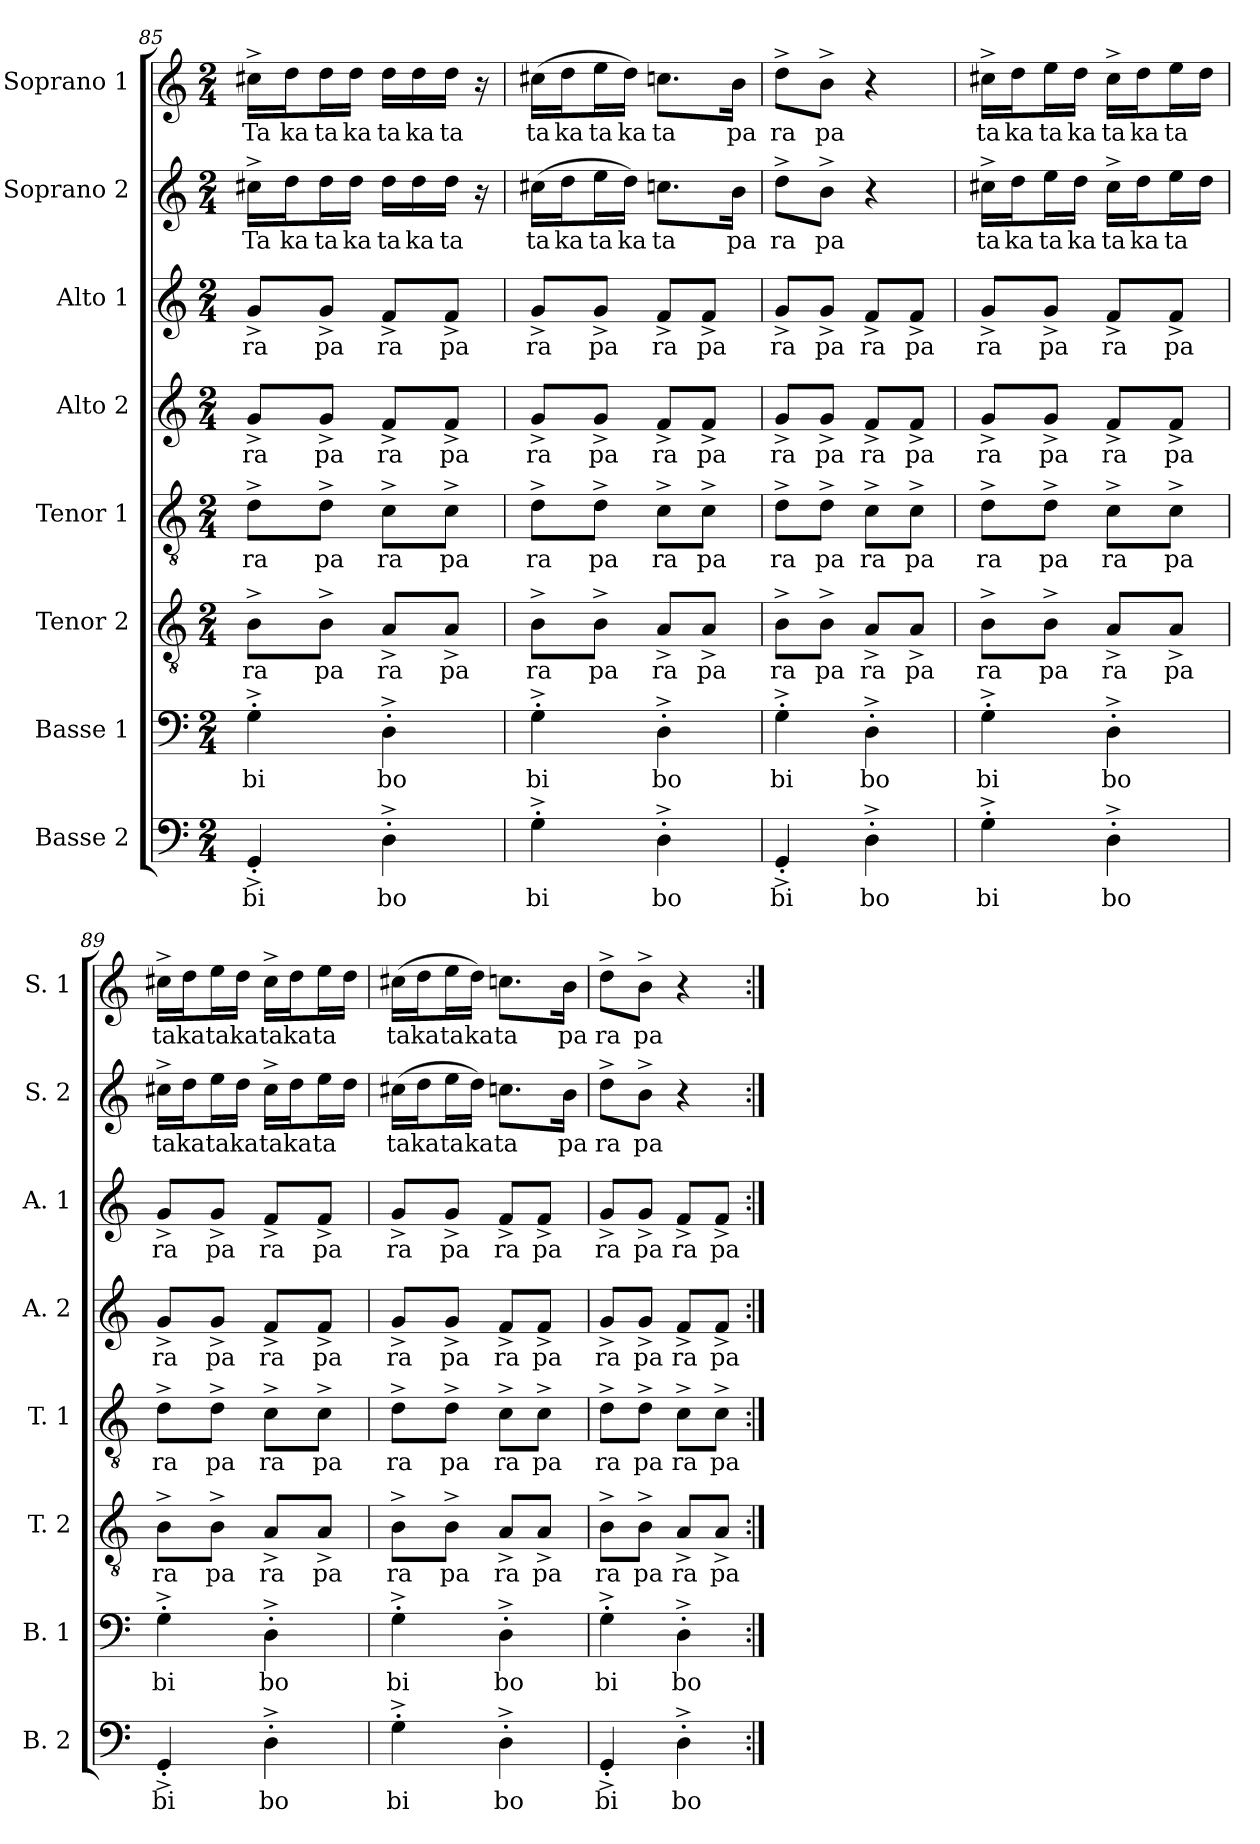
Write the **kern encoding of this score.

**kern	**text	**kern	**text	**kern	**text	**kern	**text	**kern	**text	**kern	**text	**kern	**text	**kern	**text
*part8	*part8	*part7	*part7	*part6	*part6	*part5	*part5	*part4	*part4	*part3	*part3	*part2	*part2	*part1	*part1
*staff8	*staff8	*staff7	*staff7	*staff6	*staff6	*staff5	*staff5	*staff4	*staff4	*staff3	*staff3	*staff2	*staff2	*staff1	*staff1
*I"Basse 2	*	*I"Basse 1	*	*I"Tenor 2	*	*I"Tenor 1	*	*I"Alto 2	*	*I"Alto 1	*	*I"Soprano 2	*	*I"Soprano 1	*
*I'B. 2	*	*I'B. 1	*	*I'T. 2	*	*I'T. 1	*	*I'A. 2	*	*I'A. 1	*	*I'S. 2	*	*I'S. 1	*
*clefF4	*	*clefF4	*	*clefGv2	*	*clefGv2	*	*clefG2	*	*clefG2	*	*clefG2	*	*clefG2	*
*k[]	*	*k[]	*	*k[]	*	*k[]	*	*k[]	*	*k[]	*	*k[]	*	*k[]	*
*M2/4	*	*M2/4	*	*M2/4	*	*M2/4	*	*M2/4	*	*M2/4	*	*M2/4	*	*M2/4	*
=85	=85	=85	=85	=85	=85	=85	=85	=85	=85	=85	=85	=85	=85	=85	=85
!	!LO:LY:b	!	!LO:LY:b	!	!LO:LY:b	!	!LO:LY:b	!	!LO:LY:b	!	!LO:LY:b	!	!LO:LY:b	!	!LO:LY:b
4GG^'/	bi	4G^'\	bi	8B^\L	ra	8d^\L	ra	8g^/L	ra	8g^/L	ra	16cc#X^\LL	Ta	16cc#X^\LL	Ta
!	!	!	!	!	!	!	!	!	!	!	!	!	!LO:LY:b	!	!LO:LY:b
.	.	.	.	.	.	.	.	.	.	.	.	16dd\J	ka	16dd\J	ka
!	!	!	!	!	!LO:LY:b	!	!LO:LY:b	!	!LO:LY:b	!	!LO:LY:b	!	!LO:LY:b	!	!LO:LY:b
.	.	.	.	8B^\J	pa	8d^\J	pa	8g^/J	pa	8g^/J	pa	16dd\L	ta	16dd\L	ta
!	!	!	!	!	!	!	!	!	!	!	!	!	!LO:LY:b	!	!LO:LY:b
.	.	.	.	.	.	.	.	.	.	.	.	16dd\JJ	ka	16dd\JJ	ka
!	!LO:LY:b	!	!LO:LY:b	!	!LO:LY:b	!	!LO:LY:b	!	!LO:LY:b	!	!LO:LY:b	!	!LO:LY:b	!	!LO:LY:b
4D^'\	bo	4D^'\	bo	8A^/L	ra	8c^\L	ra	8f^/L	ra	8f^/L	ra	16dd\LL	ta	16dd\LL	ta
!	!	!	!	!	!	!	!	!	!	!	!	!	!LO:LY:b	!	!LO:LY:b
.	.	.	.	.	.	.	.	.	.	.	.	16dd\	ka	16dd\	ka
!	!	!	!	!	!LO:LY:b	!	!LO:LY:b	!	!LO:LY:b	!	!LO:LY:b	!	!LO:LY:b	!	!LO:LY:b
.	.	.	.	8A^/J	pa	8c^\J	pa	8f^/J	pa	8f^/J	pa	16dd\JJ	ta	16dd\JJ	ta
.	.	.	.	.	.	.	.	.	.	.	.	16r	.	16r	.
=86	=86	=86	=86	=86	=86	=86	=86	=86	=86	=86	=86	=86	=86	=86	=86
!	!LO:LY:b	!	!LO:LY:b	!	!LO:LY:b	!	!LO:LY:b	!	!LO:LY:b	!	!LO:LY:b	!	!LO:LY:b	!	!LO:LY:b
4G^'\	bi	4G^'\	bi	8B^\L	ra	8d^\L	ra	8g^/L	ra	8g^/L	ra	(16cc#X\LL	ta	(16cc#X\LL	ta
!	!	!	!	!	!	!	!	!	!	!	!	!	!LO:LY:b	!	!LO:LY:b
.	.	.	.	.	.	.	.	.	.	.	.	16dd\J	ka	16dd\J	ka
!	!	!	!	!	!LO:LY:b	!	!LO:LY:b	!	!LO:LY:b	!	!LO:LY:b	!	!LO:LY:b	!	!LO:LY:b
.	.	.	.	8B^\J	pa	8d^\J	pa	8g^/J	pa	8g^/J	pa	16ee\L	ta	16ee\L	ta
!	!	!	!	!	!	!	!	!	!	!	!	!	!LO:LY:b	!	!LO:LY:b
.	.	.	.	.	.	.	.	.	.	.	.	16dd\JJ)	ka	16dd\JJ)	ka
!	!LO:LY:b	!	!LO:LY:b	!	!LO:LY:b	!	!LO:LY:b	!	!LO:LY:b	!	!LO:LY:b	!	!LO:LY:b	!	!LO:LY:b
4D^'\	bo	4D^'\	bo	8A^/L	ra	8c^\L	ra	8f^/L	ra	8f^/L	ra	8.ccn\L	ta	8.ccn\L	ta
!	!	!	!	!	!LO:LY:b	!	!LO:LY:b	!	!LO:LY:b	!	!LO:LY:b	!	!	!	!
.	.	.	.	8A^/J	pa	8c^\J	pa	8f^/J	pa	8f^/J	pa	.	.	.	.
!	!	!	!	!	!	!	!	!	!	!	!	!	!LO:LY:b	!	!LO:LY:b
.	.	.	.	.	.	.	.	.	.	.	.	16b\Jk	pa	16b\Jk	pa
=87	=87	=87	=87	=87	=87	=87	=87	=87	=87	=87	=87	=87	=87	=87	=87
!	!LO:LY:b	!	!LO:LY:b	!	!LO:LY:b	!	!LO:LY:b	!	!LO:LY:b	!	!LO:LY:b	!	!LO:LY:b	!	!LO:LY:b
4GG^'/	bi	4G^'\	bi	8B^\L	ra	8d^\L	ra	8g^/L	ra	8g^/L	ra	8dd^\L	ra	8dd^\L	ra
!	!	!	!	!	!LO:LY:b	!	!LO:LY:b	!	!LO:LY:b	!	!LO:LY:b	!	!LO:LY:b	!	!LO:LY:b
.	.	.	.	8B^\J	pa	8d^\J	pa	8g^/J	pa	8g^/J	pa	8b^\J	pa	8b^\J	pa
!	!LO:LY:b	!	!LO:LY:b	!	!LO:LY:b	!	!LO:LY:b	!	!LO:LY:b	!	!LO:LY:b	!	!	!	!
4D^'\	bo	4D^'\	bo	8A^/L	ra	8c^\L	ra	8f^/L	ra	8f^/L	ra	4r	.	4r	.
!	!	!	!	!	!LO:LY:b	!	!LO:LY:b	!	!LO:LY:b	!	!LO:LY:b	!	!	!	!
.	.	.	.	8A^/J	pa	8c^\J	pa	8f^/J	pa	8f^/J	pa	.	.	.	.
=88	=88	=88	=88	=88	=88	=88	=88	=88	=88	=88	=88	=88	=88	=88	=88
!	!LO:LY:b	!	!LO:LY:b	!	!LO:LY:b	!	!LO:LY:b	!	!LO:LY:b	!	!LO:LY:b	!	!LO:LY:b	!	!LO:LY:b
4G^'\	bi	4G^'\	bi	8B^\L	ra	8d^\L	ra	8g^/L	ra	8g^/L	ra	16cc#X^\LL	ta	16cc#X^\LL	ta
!	!	!	!	!	!	!	!	!	!	!	!	!	!LO:LY:b	!	!LO:LY:b
.	.	.	.	.	.	.	.	.	.	.	.	16dd\J	ka	16dd\J	ka
!	!	!	!	!	!LO:LY:b	!	!LO:LY:b	!	!LO:LY:b	!	!LO:LY:b	!	!LO:LY:b	!	!LO:LY:b
.	.	.	.	8B^\J	pa	8d^\J	pa	8g^/J	pa	8g^/J	pa	16ee\L	ta	16ee\L	ta
!	!	!	!	!	!	!	!	!	!	!	!	!	!LO:LY:b	!	!LO:LY:b
.	.	.	.	.	.	.	.	.	.	.	.	16dd\JJ	ka	16dd\JJ	ka
!	!LO:LY:b	!	!LO:LY:b	!	!LO:LY:b	!	!LO:LY:b	!	!LO:LY:b	!	!LO:LY:b	!	!LO:LY:b	!	!LO:LY:b
4D^'\	bo	4D^'\	bo	8A^/L	ra	8c^\L	ra	8f^/L	ra	8f^/L	ra	16cc#^\LL	ta	16cc#^\LL	ta
!	!	!	!	!	!	!	!	!	!	!	!	!	!LO:LY:b	!	!LO:LY:b
.	.	.	.	.	.	.	.	.	.	.	.	16dd\J	ka	16dd\J	ka
!	!	!	!	!	!LO:LY:b	!	!LO:LY:b	!	!LO:LY:b	!	!LO:LY:b	!	!LO:LY:b	!	!LO:LY:b
.	.	.	.	8A^/J	pa	8c^\J	pa	8f^/J	pa	8f^/J	pa	16ee\L	ta	16ee\L	ta
.	.	.	.	.	.	.	.	.	.	.	.	16dd\JJ	.	16dd\JJ	.
=89	=89	=89	=89	=89	=89	=89	=89	=89	=89	=89	=89	=89	=89	=89	=89
!	!LO:LY:b	!	!LO:LY:b	!	!LO:LY:b	!	!LO:LY:b	!	!LO:LY:b	!	!LO:LY:b	!	!LO:LY:b	!	!LO:LY:b
4GG^'/	bi	4G^'\	bi	8B^\L	ra	8d^\L	ra	8g^/L	ra	8g^/L	ra	16cc#X^\LL	ta	16cc#X^\LL	ta
!	!	!	!	!	!	!	!	!	!	!	!	!	!LO:LY:b	!	!LO:LY:b
.	.	.	.	.	.	.	.	.	.	.	.	16dd\J	ka	16dd\J	ka
!	!	!	!	!	!LO:LY:b	!	!LO:LY:b	!	!LO:LY:b	!	!LO:LY:b	!	!LO:LY:b	!	!LO:LY:b
.	.	.	.	8B^\J	pa	8d^\J	pa	8g^/J	pa	8g^/J	pa	16ee\L	ta	16ee\L	ta
!	!	!	!	!	!	!	!	!	!	!	!	!	!LO:LY:b	!	!LO:LY:b
.	.	.	.	.	.	.	.	.	.	.	.	16dd\JJ	ka	16dd\JJ	ka
!	!LO:LY:b	!	!LO:LY:b	!	!LO:LY:b	!	!LO:LY:b	!	!LO:LY:b	!	!LO:LY:b	!	!LO:LY:b	!	!LO:LY:b
4D^'\	bo	4D^'\	bo	8A^/L	ra	8c^\L	ra	8f^/L	ra	8f^/L	ra	16cc#^\LL	ta	16cc#^\LL	ta
!	!	!	!	!	!	!	!	!	!	!	!	!	!LO:LY:b	!	!LO:LY:b
.	.	.	.	.	.	.	.	.	.	.	.	16dd\J	ka	16dd\J	ka
!	!	!	!	!	!LO:LY:b	!	!LO:LY:b	!	!LO:LY:b	!	!LO:LY:b	!	!LO:LY:b	!	!LO:LY:b
.	.	.	.	8A^/J	pa	8c^\J	pa	8f^/J	pa	8f^/J	pa	16ee\L	ta	16ee\L	ta
.	.	.	.	.	.	.	.	.	.	.	.	16dd\JJ	.	16dd\JJ	.
=90	=90	=90	=90	=90	=90	=90	=90	=90	=90	=90	=90	=90	=90	=90	=90
!	!LO:LY:b	!	!LO:LY:b	!	!LO:LY:b	!	!LO:LY:b	!	!LO:LY:b	!	!LO:LY:b	!	!LO:LY:b	!	!LO:LY:b
4G^'\	bi	4G^'\	bi	8B^\L	ra	8d^\L	ra	8g^/L	ra	8g^/L	ra	(16cc#X\LL	ta	(16cc#X\LL	ta
!	!	!	!	!	!	!	!	!	!	!	!	!	!LO:LY:b	!	!LO:LY:b
.	.	.	.	.	.	.	.	.	.	.	.	16dd\J	ka	16dd\J	ka
!	!	!	!	!	!LO:LY:b	!	!LO:LY:b	!	!LO:LY:b	!	!LO:LY:b	!	!LO:LY:b	!	!LO:LY:b
.	.	.	.	8B^\J	pa	8d^\J	pa	8g^/J	pa	8g^/J	pa	16ee\L	ta	16ee\L	ta
!	!	!	!	!	!	!	!	!	!	!	!	!	!LO:LY:b	!	!LO:LY:b
.	.	.	.	.	.	.	.	.	.	.	.	16dd\JJ)	ka	16dd\JJ)	ka
!	!LO:LY:b	!	!LO:LY:b	!	!LO:LY:b	!	!LO:LY:b	!	!LO:LY:b	!	!LO:LY:b	!	!LO:LY:b	!	!LO:LY:b
4D^'\	bo	4D^'\	bo	8A^/L	ra	8c^\L	ra	8f^/L	ra	8f^/L	ra	8.ccn\L	ta	8.ccn\L	ta
!	!	!	!	!	!LO:LY:b	!	!LO:LY:b	!	!LO:LY:b	!	!LO:LY:b	!	!	!	!
.	.	.	.	8A^/J	pa	8c^\J	pa	8f^/J	pa	8f^/J	pa	.	.	.	.
!	!	!	!	!	!	!	!	!	!	!	!	!	!LO:LY:b	!	!LO:LY:b
.	.	.	.	.	.	.	.	.	.	.	.	16b\Jk	pa	16b\Jk	pa
=91	=91	=91	=91	=91	=91	=91	=91	=91	=91	=91	=91	=91	=91	=91	=91
!	!LO:LY:b	!	!LO:LY:b	!	!LO:LY:b	!	!LO:LY:b	!	!LO:LY:b	!	!LO:LY:b	!	!LO:LY:b	!	!LO:LY:b
4GG^'/	bi	4G^'\	bi	8B^\L	ra	8d^\L	ra	8g^/L	ra	8g^/L	ra	8dd^\L	ra	8dd^\L	ra
!	!	!	!	!	!LO:LY:b	!	!LO:LY:b	!	!LO:LY:b	!	!LO:LY:b	!	!LO:LY:b	!	!LO:LY:b
.	.	.	.	8B^\J	pa	8d^\J	pa	8g^/J	pa	8g^/J	pa	8b^\J	pa	8b^\J	pa
!	!LO:LY:b	!	!LO:LY:b	!	!LO:LY:b	!	!LO:LY:b	!	!LO:LY:b	!	!LO:LY:b	!	!	!	!
4D^'\	bo	4D^'\	bo	8A^/L	ra	8c^\L	ra	8f^/L	ra	8f^/L	ra	4r	.	4r	.
!	!	!	!	!	!LO:LY:b	!	!LO:LY:b	!	!LO:LY:b	!	!LO:LY:b	!	!	!	!
.	.	.	.	8A^/J	pa	8c^\J	pa	8f^/J	pa	8f^/J	pa	.	.	.	.
=:|!	=:|!	=:|!	=:|!	=:|!	=:|!	=:|!	=:|!	=:|!	=:|!	=:|!	=:|!	=:|!	=:|!	=:|!	=:|!
*-	*-	*-	*-	*-	*-	*-	*-	*-	*-	*-	*-	*-	*-	*-	*-
